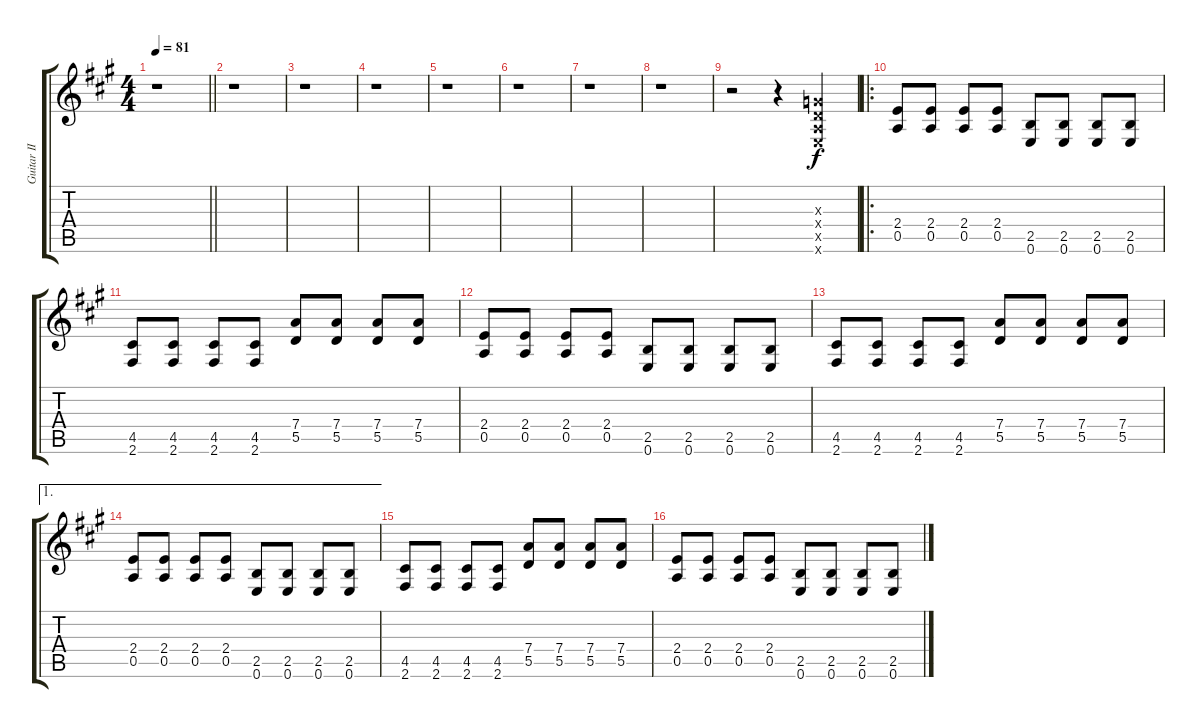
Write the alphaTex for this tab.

\track ("Guitar II" "Guitar II") {instrument distortionguitar}
\staff {score tabs}
\tuning (E4 B3 G3 D3 A2 E2) {hide}
\ts (4 4)
\tempo 81
\clef g2
\barLineRight lightlight
\ks a
r.1{dy f} |
r.1 |
r.1 |
r.1 |
r.1 |
r.1 |
r.1 |
r.1 |
r.2 r.4 (0.3{x} 0.4{x} 0.5{x} 0.6{x}).4{instrument distortionguitar} |
\ro
(2.4 0.5).8 (2.4 0.5).8 (2.4 0.5).8 (2.4 0.5).8 (2.5 0.6).8 (2.5 0.6).8 (2.5 0.6).8 (2.5 0.6).8 |
(4.5 2.6).8 (4.5 2.6).8 (4.5 2.6).8 (4.5 2.6).8 (7.4 5.5).8 (7.4 5.5).8 (7.4 5.5).8 (7.4 5.5).8 |
(2.4 0.5).8 (2.4 0.5).8 (2.4 0.5).8 (2.4 0.5).8 (2.5 0.6).8 (2.5 0.6).8 (2.5 0.6).8 (2.5 0.6).8 |
(4.5 2.6).8 (4.5 2.6).8 (4.5 2.6).8 (4.5 2.6).8 (7.4 5.5).8 (7.4 5.5).8 (7.4 5.5).8 (7.4 5.5).8 |
\ae 1
(2.4 0.5).8 (2.4 0.5).8 (2.4 0.5).8 (2.4 0.5).8 (2.5 0.6).8 (2.5 0.6).8 (2.5 0.6).8 (2.5 0.6).8 |
(4.5 2.6).8 (4.5 2.6).8 (4.5 2.6).8 (4.5 2.6).8 (7.4 5.5).8 (7.4 5.5).8 (7.4 5.5).8 (7.4 5.5).8 |
(2.4 0.5).8 (2.4 0.5).8 (2.4 0.5).8 (2.4 0.5).8 (2.5 0.6).8 (2.5 0.6).8 (2.5 0.6).8 (2.5 0.6).8
